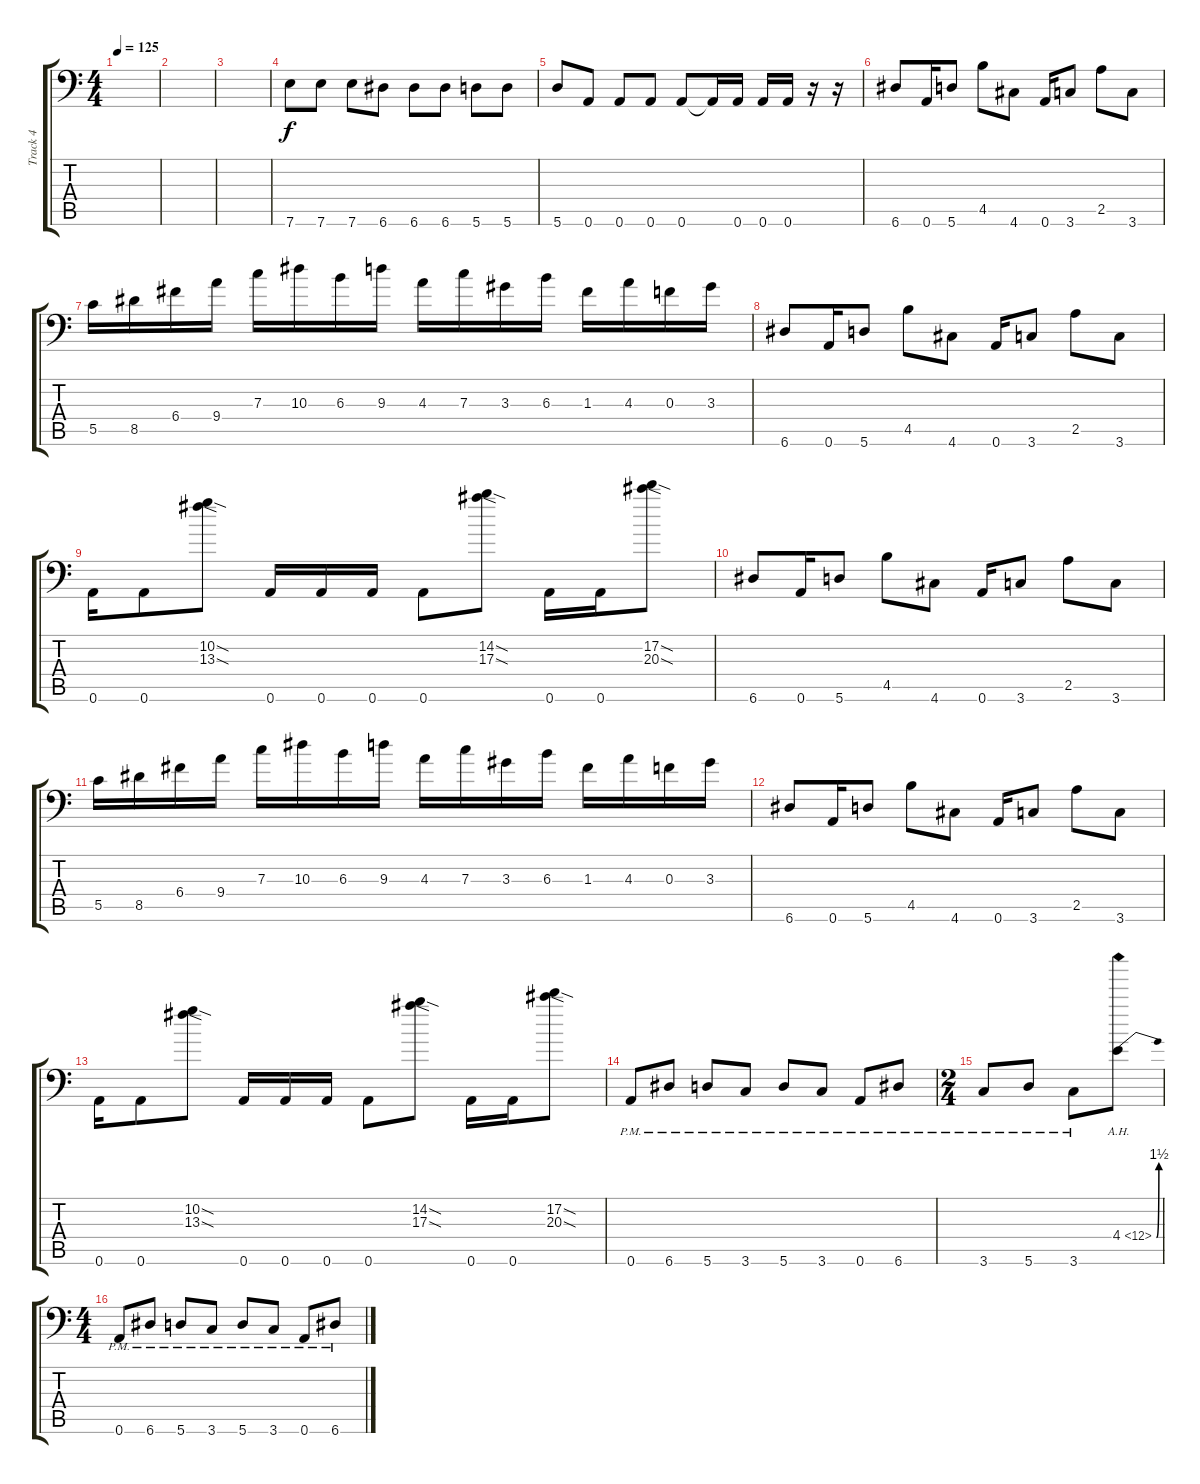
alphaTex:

\track ("Track 4" "Track 4") {instrument electricbasspick}
\staff {score tabs}
\tuning (D4 A3 F3 C3 G2 A1) {hide}
\ts (4 4)
\tempo 125
\clef f4
\ks c
|
|
|
7.6.8 7.6.8 7.6.8 6.6.8 6.6.8 6.6.8 5.6.8 5.6.8 |
5.6.8 0.6.8 0.6.8 0.6.8 0.6.8 0.6{t}.16 0.6.16 0.6.16 0.6.16 r.16 r.16 |
6.6.8 0.6.16 5.6.8 4.5.8 4.6.8 0.6.16 3.6.8 2.5.8 3.6.8 |
5.5.16 8.5.16 6.4.16 9.4.16 7.3.16 10.3.16 6.3.16 9.3.16 4.3.16 7.3.16 3.3.16 6.3.16 1.3.16 4.3.16 0.3.16 3.3.16 |
6.6.8 0.6.16 5.6.8 4.5.8 4.6.8 0.6.16 3.6.8 2.5.8 3.6.8 |
0.6.16 0.6.8 (10.2{sod} 13.3{sod}).8 0.6.16 0.6.16 0.6.16 0.6.8 (14.2{sod} 17.3{sod}).8 0.6.16 0.6.16 (17.2{sod} 20.3{sod}).8 |
6.6.8 0.6.16 5.6.8 4.5.8 4.6.8 0.6.16 3.6.8 2.5.8 3.6.8 |
5.5.16 8.5.16 6.4.16 9.4.16 7.3.16 10.3.16 6.3.16 9.3.16 4.3.16 7.3.16 3.3.16 6.3.16 1.3.16 4.3.16 0.3.16 3.3.16 |
6.6.8 0.6.16 5.6.8 4.5.8 4.6.8 0.6.16 3.6.8 2.5.8 3.6.8 |
0.6.16 0.6.8 (10.2{sod} 13.3{sod}).8 0.6.16 0.6.16 0.6.16 0.6.8 (14.2{sod} 17.3{sod}).8 0.6.16 0.6.16 (17.2{sod} 20.3{sod}).8 |
0.6{pm}.8 6.6{pm}.8 5.6{pm}.8 3.6{pm}.8 5.6{pm}.8 3.6{pm}.8 0.6{pm}.8 6.6{pm}.8 |
\ts (2 4)
3.6{pm}.8 5.6{pm}.8 3.6{pm}.8 4.4{be (bend 0 0 60 6) ah 8}.8 |
\ts (4 4)
0.6{pm}.8 6.6{pm}.8 5.6{pm}.8 3.6{pm}.8 5.6{pm}.8 3.6{pm}.8 0.6{pm}.8 6.6{pm}.8
